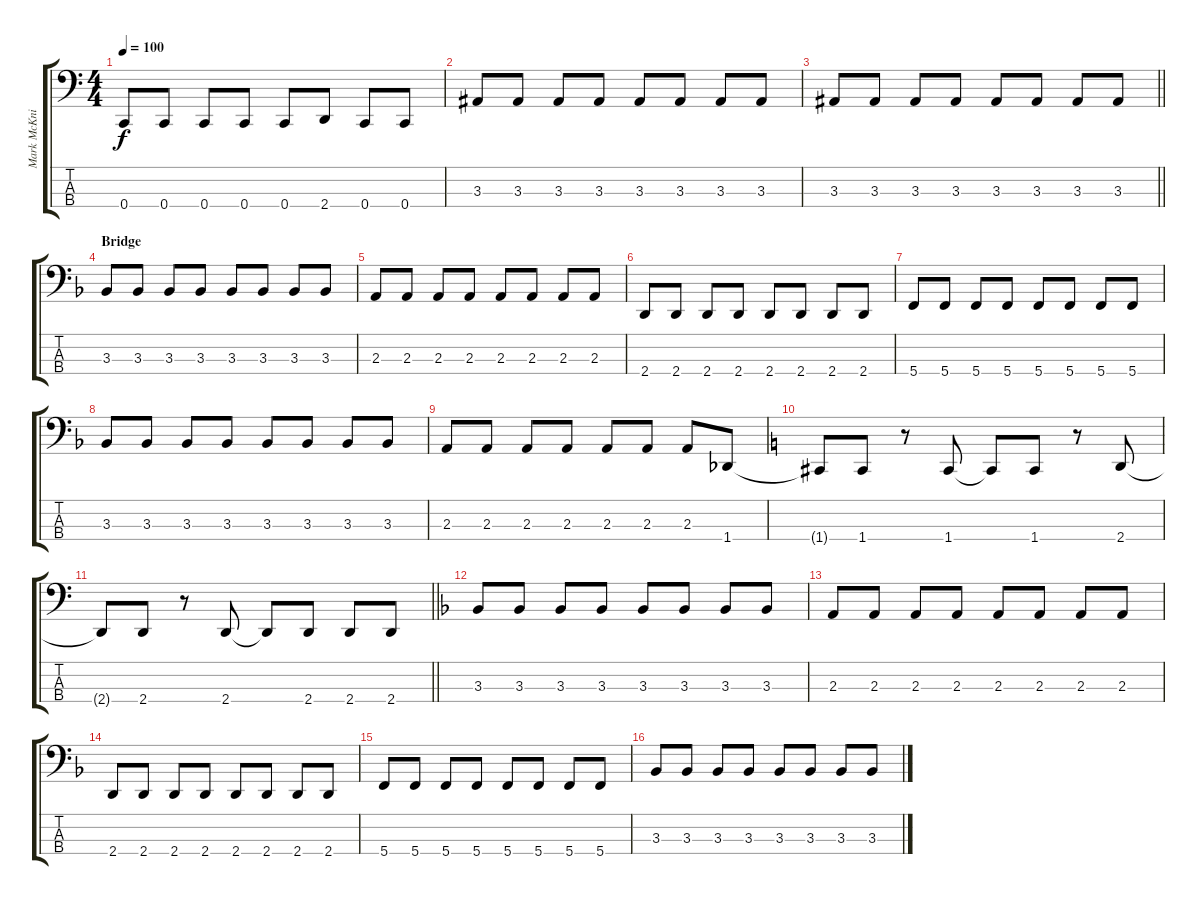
\track ("Mark McKnight" "Mark McKni") {instrument electricbasspick}
\staff {score tabs}
\tuning (F2 C2 G1 C1) {hide}
\ts (4 4)
\tempo 100
\clef f4
\ks c
0.4.8{dy f} 0.4.8 0.4.8 0.4.8 0.4.8 2.4.8 0.4.8 0.4.8 |
3.3.8 3.3.8 3.3.8 3.3.8 3.3.8 3.3.8 3.3.8 3.3.8 |
\barLineRight lightlight
3.3.8 3.3.8 3.3.8 3.3.8 3.3.8 3.3.8 3.3.8 3.3.8 |
\section ("" "Bridge")
\ks f
3.3.8 3.3.8 3.3.8 3.3.8 3.3.8 3.3.8 3.3.8 3.3.8 |
2.3.8 2.3.8 2.3.8 2.3.8 2.3.8 2.3.8 2.3.8 2.3.8 |
2.4.8 2.4.8 2.4.8 2.4.8 2.4.8 2.4.8 2.4.8 2.4.8 |
5.4.8 5.4.8 5.4.8 5.4.8 5.4.8 5.4.8 5.4.8 5.4.8 |
3.3.8 3.3.8 3.3.8 3.3.8 3.3.8 3.3.8 3.3.8 3.3.8 |
2.3.8 2.3.8 2.3.8 2.3.8 2.3.8 2.3.8 2.3.8 1.4.8 |
\ks c
1.4{t}.8 1.4.8 r.8 1.4.8 1.4{t}.8 1.4.8 r.8 2.4.8 |
\barLineRight lightlight
2.4{t}.8 2.4.8 r.8 2.4.8 2.4{t}.8 2.4.8 2.4.8 2.4.8 |
\ks f
3.3.8 3.3.8 3.3.8 3.3.8 3.3.8 3.3.8 3.3.8 3.3.8 |
2.3.8 2.3.8 2.3.8 2.3.8 2.3.8 2.3.8 2.3.8 2.3.8 |
2.4.8 2.4.8 2.4.8 2.4.8 2.4.8 2.4.8 2.4.8 2.4.8 |
5.4.8 5.4.8 5.4.8 5.4.8 5.4.8 5.4.8 5.4.8 5.4.8 |
3.3.8 3.3.8 3.3.8 3.3.8 3.3.8 3.3.8 3.3.8 3.3.8
